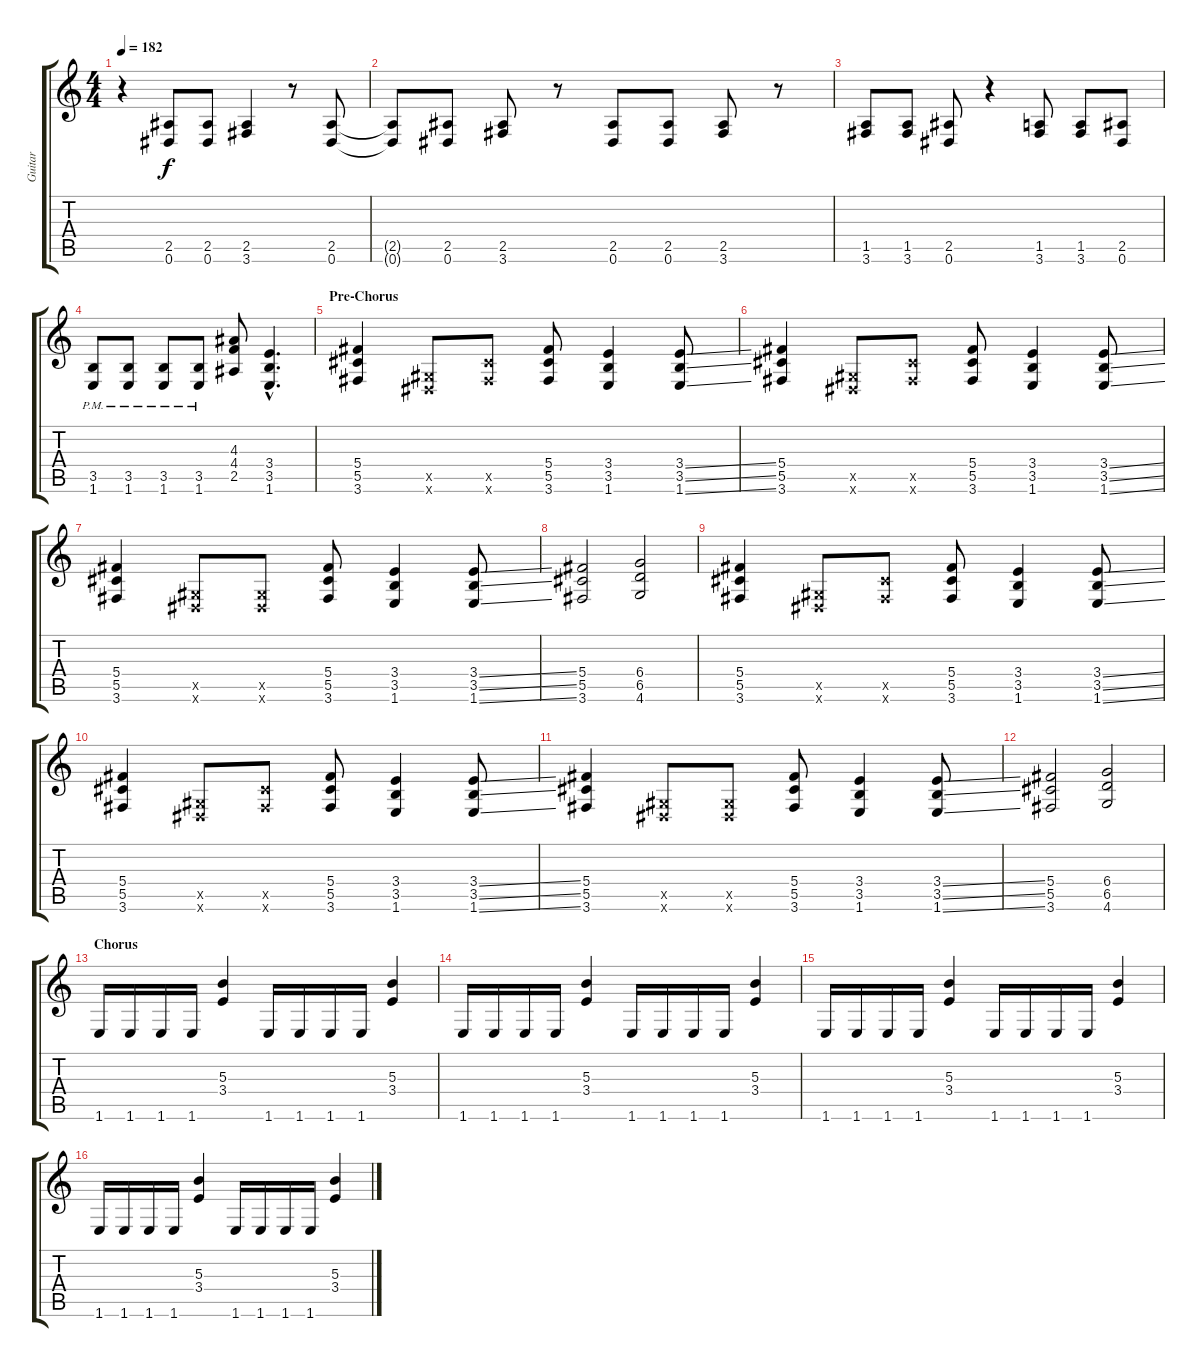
\track ("Guitar" "Guitar") {instrument distortionguitar}
\staff {score tabs}
\tuning (Eb4 Bb3 Gb3 Db3 Ab2 Eb2) {hide}
\ts (4 4)
\tempo 182
\clef g2
\ks c
r.4{dy f} (2.5 0.6).8 (2.5 0.6).8 (2.5 3.6).4 r.8 (2.5 0.6).8 |
(2.5{t} 0.6{t}).8 (2.5 0.6).8 (2.5 3.6).8 r.8 (2.5 0.6).8 (2.5 0.6).8 (2.5 3.6).8 r.8 |
(1.5 3.6).8 (1.5 3.6).8 (2.5 0.6).8 r.4 (1.5 3.6).8 (1.5 3.6).8 (2.5 0.6).8 |
(3.5{pm} 1.6).8 (3.5{pm} 1.6).8 (3.5{pm} 1.6).8 (3.5{pm} 1.6).8 (4.3 4.4 2.5).8 (3.4{hac} 3.5{hac} 1.6{hac}).4{d} |
\section ("" "Pre-Chorus")
(5.4 5.5 3.6).4{instrument distortionguitar} (0.5{x} 0.6{x}).8 (5.5{x} 3.6{x}).8 (5.4 5.5 3.6).8 (3.4 3.5 1.6).4 (3.4{ss} 3.5{ss} 1.6{ss}).8 |
(5.4 5.5 3.6).4 (0.5{x} 0.6{x}).8 (5.5{x} 3.6{x}).8 (5.4 5.5 3.6).8 (3.4 3.5 1.6).4 (3.4{ss} 3.5{ss} 1.6{ss}).8 |
(5.4 5.5 3.6).4 (0.5{x} 0.6{x}).8 (0.5{x} 0.6{x}).8 (5.4 5.5 3.6).8 (3.4 3.5 1.6).4 (3.4{ss} 3.5{ss} 1.6{ss}).8 |
(5.4 5.5 3.6).2 (6.4 6.5 4.6).2 |
(5.4 5.5 3.6).4 (0.5{x} 0.6{x}).8 (5.5{x} 3.6{x}).8 (5.4 5.5 3.6).8 (3.4 3.5 1.6).4 (3.4{ss} 3.5{ss} 1.6{ss}).8 |
(5.4 5.5 3.6).4 (0.5{x} 0.6{x}).8 (5.5{x} 3.6{x}).8 (5.4 5.5 3.6).8 (3.4 3.5 1.6).4 (3.4{ss} 3.5{ss} 1.6{ss}).8 |
(5.4 5.5 3.6).4 (0.5{x} 0.6{x}).8 (0.5{x} 0.6{x}).8 (5.4 5.5 3.6).8 (3.4 3.5 1.6).4 (3.4{ss} 3.5{ss} 1.6{ss}).8 |
(5.4 5.5 3.6).2 (6.4 6.5 4.6).2 |
\section ("" "Chorus")
1.6.16 1.6.16 1.6.16 1.6.16 (5.3 3.4).4 1.6.16 1.6.16 1.6.16 1.6.16 (5.3 3.4).4 |
1.6.16 1.6.16 1.6.16 1.6.16 (5.3 3.4).4 1.6.16 1.6.16 1.6.16 1.6.16 (5.3 3.4).4 |
1.6.16 1.6.16 1.6.16 1.6.16 (5.3 3.4).4 1.6.16 1.6.16 1.6.16 1.6.16 (5.3 3.4).4 |
1.6.16 1.6.16 1.6.16 1.6.16 (5.3 3.4).4 1.6.16 1.6.16 1.6.16 1.6.16 (5.3 3.4).4
